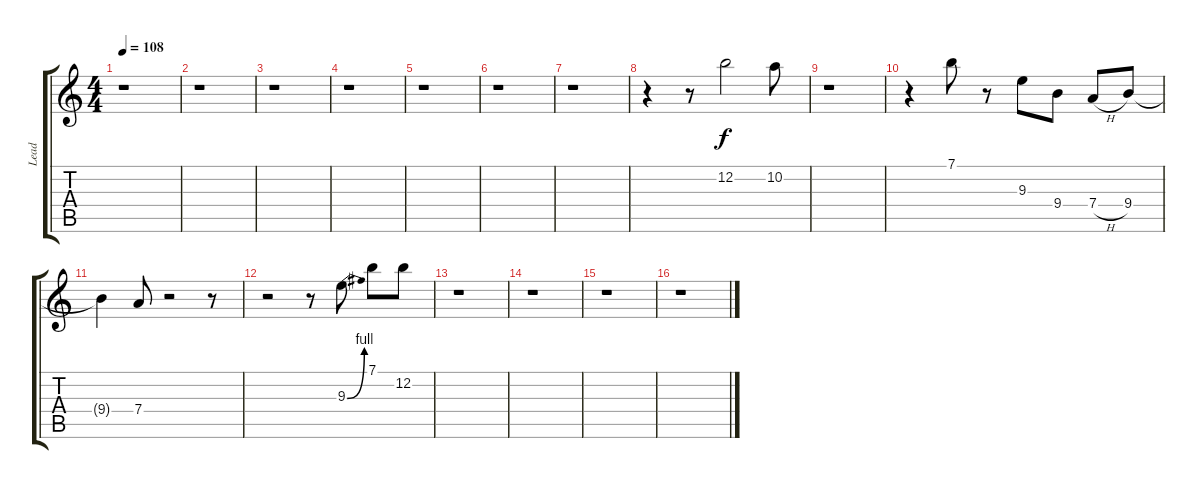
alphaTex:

\track ("Lead" "Lead") {instrument distortionguitar}
\staff {score tabs}
\tuning (E4 B3 G3 D3 A2 E2) {hide}
\ts (4 4)
\tempo 108
\clef g2
\ks c
r.1{dy f instrument distortionguitar} |
r.1 |
r.1 |
r.1 |
r.1 |
r.1 |
r.1 |
r.4 r.8 12.2.2 10.2.8 |
r.1 |
r.4 7.1.8 r.8 9.3.8 9.4.8 7.4{h}.8 9.4.8 |
9.4{t}.4 7.4.8 r.2 r.8 |
r.2 r.8 9.3{be (bend 0 0 60 4)}.8 7.1.8 12.2.8 |
r.1 |
r.1 |
r.1 |
r.1
